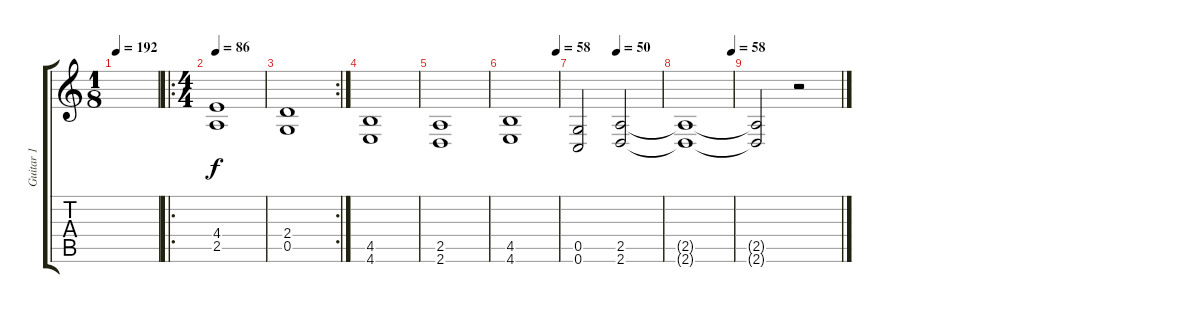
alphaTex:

\track ("Guitar 1" "Guitar 1") {instrument distortionguitar}
\staff {score tabs}
\tuning (D4 A3 F3 C3 G2 C2) {hide}
\ts (1 8)
\tempo 192
\tempo 86
\tempo 192
\clef g2
\ks c
|
\ro
\ts (4 4)
\tempo 86
(4.4 2.5).1 |
\rc 2
(2.4 0.5).1 |
(4.5 4.6).1 |
(2.5 2.6).1 |
\tempo (58 0.96875)
(4.5 4.6).1 |
\tempo (50 0.46875)
(0.5 0.6).2 (2.5 2.6).2{volume 0} |
\tempo (58 0.984375)
(2.5{t} 2.6{t}).1 |
(2.5{t} 2.6{t}).2 r.2
